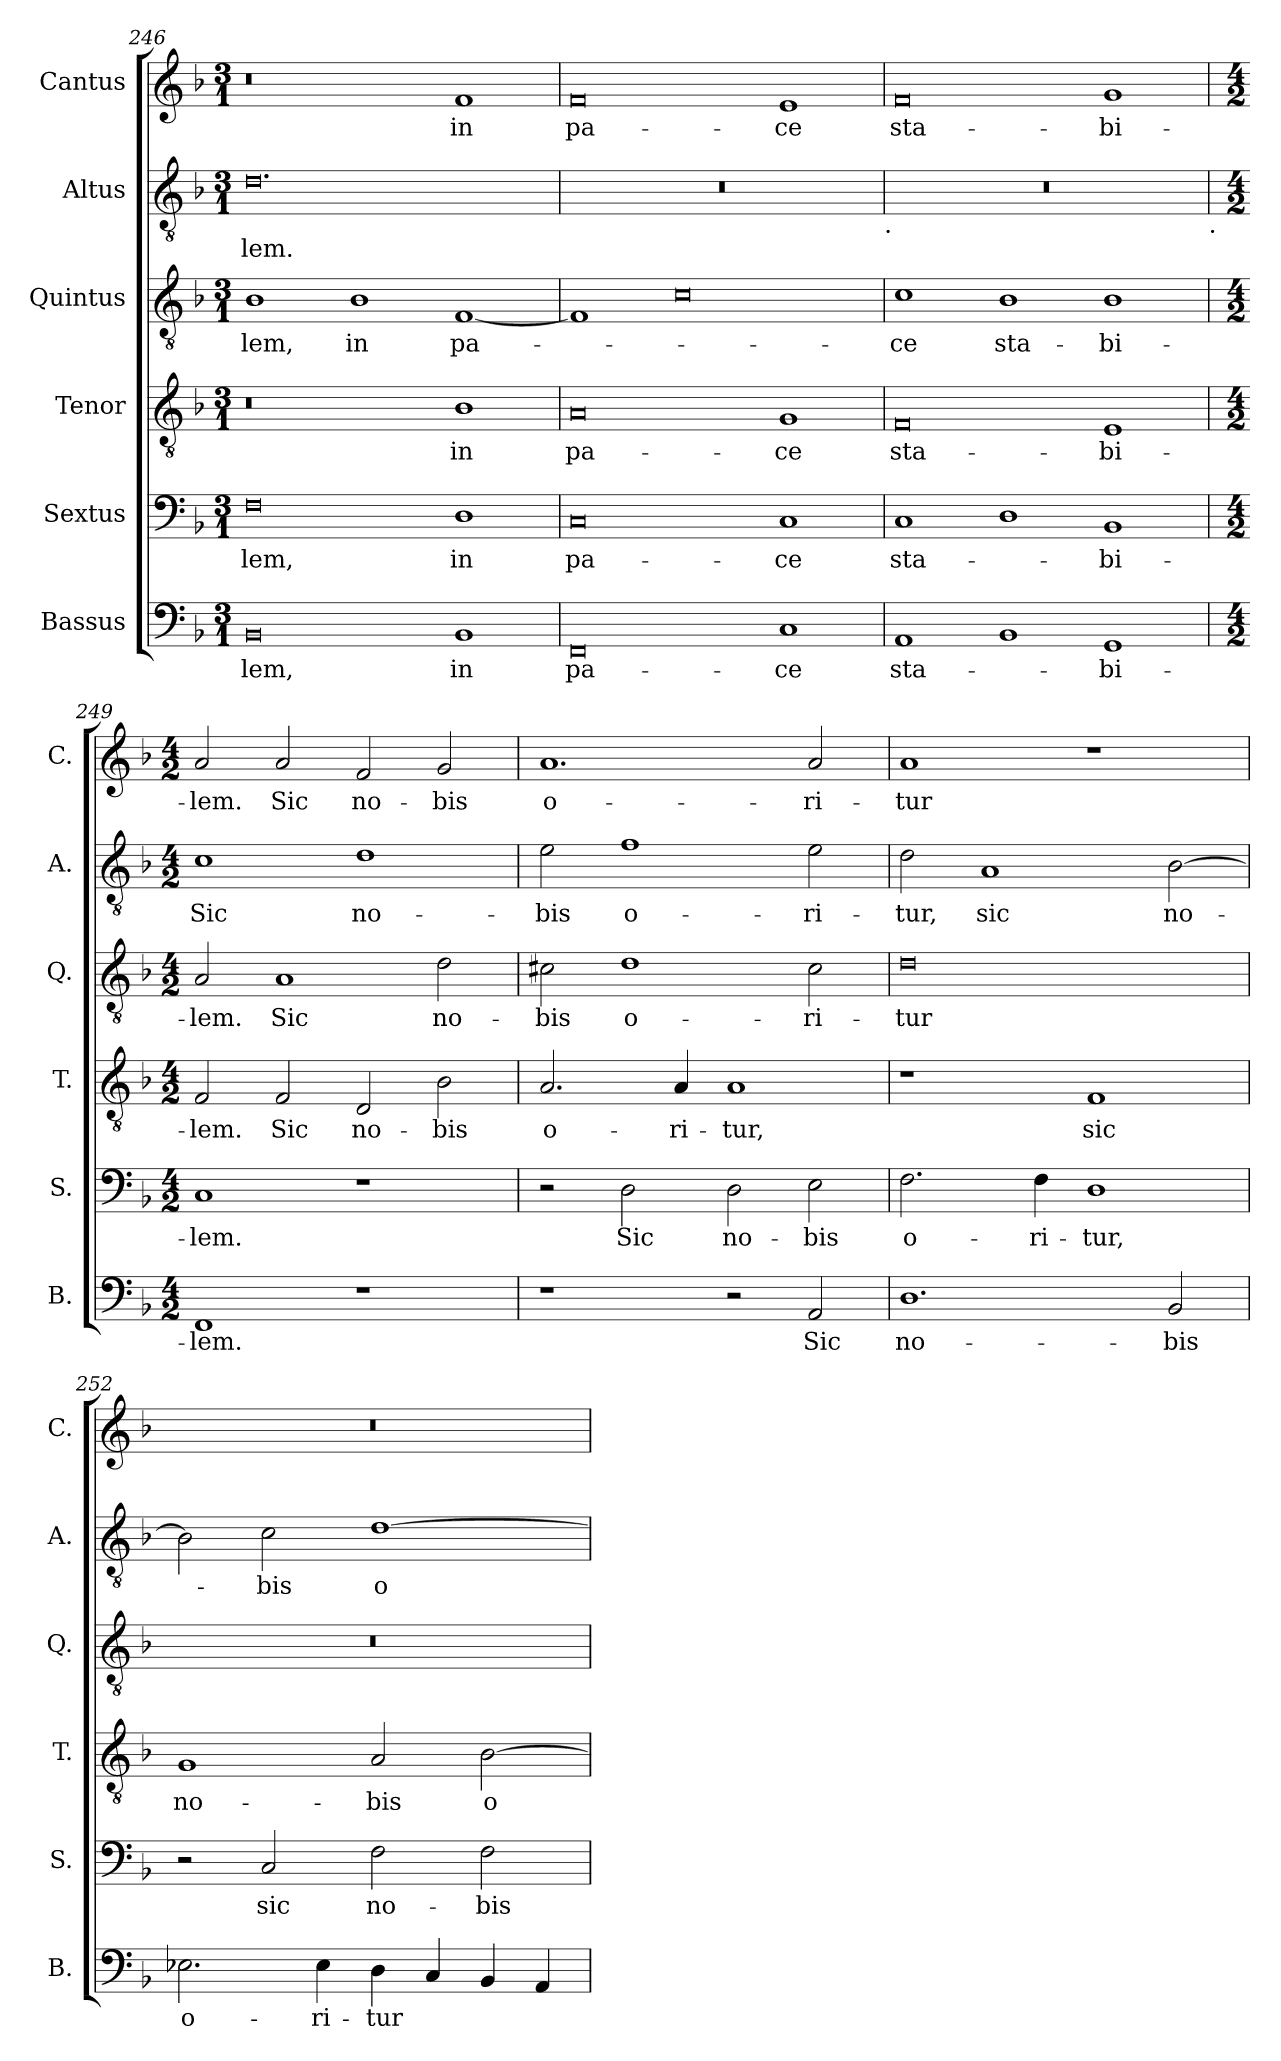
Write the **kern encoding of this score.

**kern	**text	**kern	**text	**kern	**text	**kern	**text	**kern	**text	**kern	**text
*part6	*part6	*part5	*part5	*part4	*part4	*part3	*part3	*part2	*part2	*part1	*part1
*staff6	*staff6	*staff5	*staff5	*staff4	*staff4	*staff3	*staff3	*staff2	*staff2	*staff1	*staff1
*I"Bassus	*	*I"Sextus	*	*I"Tenor	*	*I"Quintus	*	*I"Altus	*	*I"Cantus	*
*I'B.	*	*I'S.	*	*I'T.	*	*I'Q.	*	*I'A.	*	*I'C.	*
*clefF4	*	*clefF4	*	*clefGv2	*	*clefGv2	*	*clefGv2	*	*clefG2	*
*k[b-]	*	*k[b-]	*	*k[b-]	*	*k[b-]	*	*k[b-]	*	*k[b-]	*
*F:	*	*F:	*	*F:	*	*F:	*	*F:	*	*F:	*
*M3/1	*	*M3/1	*	*M3/1	*	*M3/1	*	*M3/1	*	*M3/1	*
=246	=246	=246	=246	=246	=246	=246	=246	=246	=246	=246	=246
0BB-	-lem,	0F	-lem,	0r	.	1B-	-lem,	0.d	-lem.	0r	.
.	.	.	.	.	.	1B-	in	.	.	.	.
1BB-	in	1D	in	1B-	in	[1F	pa-	.	.	1f	in
=247	=247	=247	=247	=247	=247	=247	=247	=247	=247	=247	=247
0FF	pa-	0C	pa-	0A	pa-	1F]	.	0.r	.	0f	pa-
.	.	.	.	.	.	0c	.	.	.	.	.
1C	-ce	1C	-ce	1G	-ce	.	.	.	.	1e	-ce
!	!	!	!	!	!	!	!	!LO:TX:b:t=.	!	!	!
=248	=248	=248	=248	=248	=248	=248	=248	=248	=248	=248	=248
1AA	sta-	1C	sta-	0F	sta-	1c	-ce	0.r	.	0f	sta-
1BB-	.	1D	.	.	.	1B-	sta-	.	.	.	.
1GG	-bi-	1BB-	-bi-	1E	-bi-	1B-	-bi-	.	.	1g	-bi-
!	!	!	!	!	!	!	!	!LO:TX:b:t=.	!	!	!
=249	=249	=249	=249	=249	=249	=249	=249	=249	=249	=249	=249
*M4/2	*	*M4/2	*	*M4/2	*	*M4/2	*	*M4/2	*	*M4/2	*
1FF	-lem.	1C	-lem.	2F/	-lem.	2A/	-lem.	1c	Sic	2a/	-lem.
.	.	.	.	2F/	Sic	1A	Sic	.	.	2a/	Sic
1r	.	1r	.	2D/	no-	.	.	1d	no-	2f/	no-
.	.	.	.	2B-\	-bis	2d\	no-	.	.	2g/	-bis
!!LO:PB:g=z
=250	=250	=250	=250	=250	=250	=250	=250	=250	=250	=250	=250
1r	.	2r	.	2.A/	o-	2c#X\	-bis	2e\	-bis	1.a	o-
.	.	2D\	Sic	.	.	1d	o-	1f	o-	.	.
.	.	.	.	4A/	-ri-	.	.	.	.	.	.
2r	.	2D\	no-	1A	-tur,	.	.	.	.	.	.
2AA/	Sic	2E\	-bis	.	.	2c#\	-ri-	2e\	-ri-	2a/	-ri-
=251	=251	=251	=251	=251	=251	=251	=251	=251	=251	=251	=251
1.D	no-	2.F\	o-	1r	.	0d	-tur	2d\	-tur,	1a	-tur
.	.	.	.	.	.	.	.	1A	sic	.	.
.	.	4F\	-ri-	.	.	.	.	.	.	.	.
.	.	1D	-tur,	1F	sic	.	.	.	.	1r	.
2BB-/	-bis	.	.	.	.	.	.	[2B-\	no-	.	.
=252	=252	=252	=252	=252	=252	=252	=252	=252	=252	=252	=252
2.E-X\	o-	2r	.	1G	no-	0r	.	2B-\]	.	0r	.
.	.	2C/	sic	.	.	.	.	2c\	-bis	.	.
4E-\	-ri-	.	.	.	.	.	.	.	.	.	.
4D\	-tur	2F\	no-	2A/	-bis	.	.	[1d	o-	.	.
4C/	.	.	.	.	.	.	.	.	.	.	.
4BB-/	.	2F\	-bis	[2B-\	o-	.	.	.	.	.	.
4AA/	.	.	.	.	.	.	.	.	.	.	.
=	=	=	=	=	=	=	=	=	=	=	=
*-	*-	*-	*-	*-	*-	*-	*-	*-	*-	*-	*-
